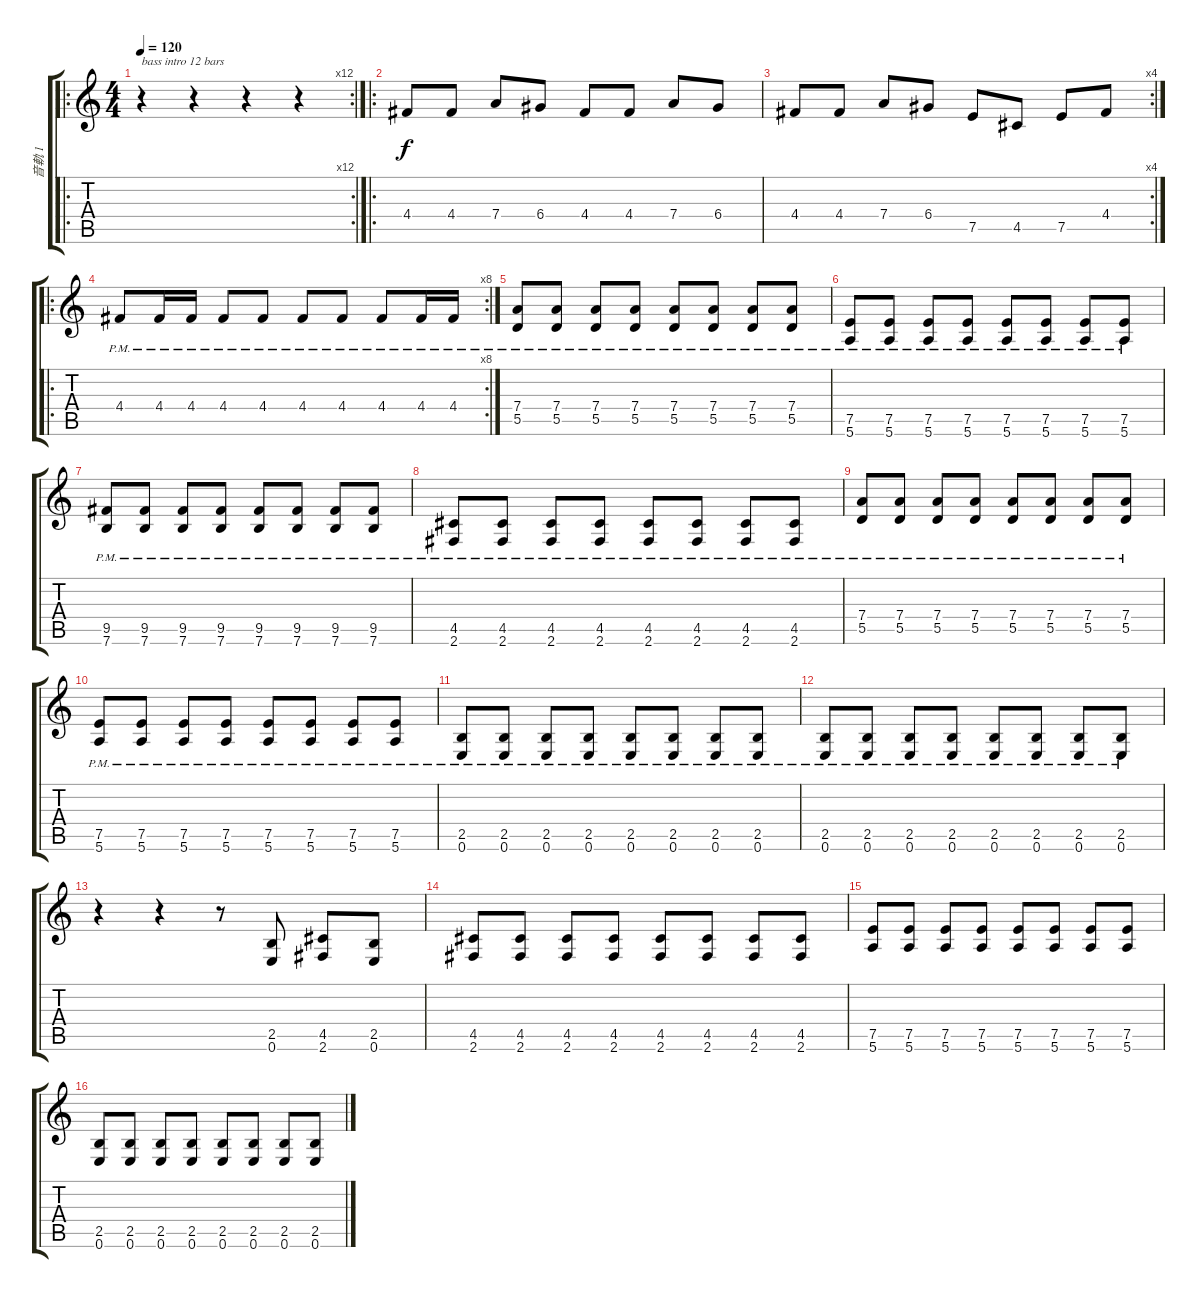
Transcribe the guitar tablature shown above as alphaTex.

\track ("音軌 1" "音軌 1") {instrument overdrivenguitar}
\staff {score tabs}
\tuning (E4 B3 G3 D3 A2 E2) {hide}
\ro
\rc 12
\ts (4 4)
\tempo 120
\clef g2
\ks c
r.4{txt "bass intro 12 bars" dy f instrument overdrivenguitar} r.4 r.4 r.4 |
\ro
4.4.8 4.4.8 7.4.8 6.4.8 4.4.8 4.4.8 7.4.8 6.4.8 |
\rc 4
4.4.8 4.4.8 7.4.8 6.4.8 7.5.8 4.5.8 7.5.8 4.4.8 |
\ro
\rc 8
4.4{pm}.8{instrument electricguitarjazz} 4.4{pm}.16 4.4{pm}.16 4.4{pm}.8 4.4{pm}.8 4.4{pm}.8 4.4{pm}.8 4.4{pm}.8 4.4{pm}.16 4.4{pm}.16 |
(7.4{pm} 5.5{pm}).8{instrument overdrivenguitar} (7.4{pm} 5.5{pm}).8 (7.4{pm} 5.5{pm}).8 (7.4{pm} 5.5{pm}).8 (7.4{pm} 5.5{pm}).8 (7.4{pm} 5.5{pm}).8 (7.4{pm} 5.5{pm}).8 (7.4{pm} 5.5{pm}).8 |
(7.5{pm} 5.6{pm}).8 (7.5{pm} 5.6{pm}).8 (7.5{pm} 5.6{pm}).8 (7.5{pm} 5.6{pm}).8 (7.5{pm} 5.6{pm}).8 (7.5{pm} 5.6{pm}).8 (7.5{pm} 5.6{pm}).8 (7.5{pm} 5.6{pm}).8 |
(9.5{pm} 7.6{pm}).8 (9.5{pm} 7.6{pm}).8 (9.5{pm} 7.6{pm}).8 (9.5{pm} 7.6{pm}).8 (9.5{pm} 7.6{pm}).8 (9.5{pm} 7.6{pm}).8 (9.5{pm} 7.6{pm}).8 (9.5{pm} 7.6{pm}).8 |
(4.5{pm} 2.6{pm}).8 (4.5{pm} 2.6{pm}).8 (4.5{pm} 2.6{pm}).8 (4.5{pm} 2.6{pm}).8 (4.5{pm} 2.6{pm}).8 (4.5{pm} 2.6{pm}).8 (4.5{pm} 2.6{pm}).8 (4.5{pm} 2.6{pm}).8 |
(7.4{pm} 5.5{pm}).8 (7.4{pm} 5.5{pm}).8 (7.4{pm} 5.5{pm}).8 (7.4{pm} 5.5{pm}).8 (7.4{pm} 5.5{pm}).8 (7.4{pm} 5.5{pm}).8 (7.4{pm} 5.5{pm}).8 (7.4{pm} 5.5{pm}).8 |
(7.5{pm} 5.6{pm}).8 (7.5{pm} 5.6{pm}).8 (7.5{pm} 5.6{pm}).8 (7.5{pm} 5.6{pm}).8 (7.5{pm} 5.6{pm}).8 (7.5{pm} 5.6{pm}).8 (7.5{pm} 5.6{pm}).8 (7.5{pm} 5.6{pm}).8 |
(2.5{pm} 0.6{pm}).8 (2.5{pm} 0.6{pm}).8 (2.5{pm} 0.6{pm}).8 (2.5{pm} 0.6{pm}).8 (2.5{pm} 0.6{pm}).8 (2.5{pm} 0.6{pm}).8 (2.5{pm} 0.6{pm}).8 (2.5{pm} 0.6{pm}).8 |
(2.5{pm} 0.6{pm}).8 (2.5{pm} 0.6{pm}).8 (2.5{pm} 0.6{pm}).8 (2.5{pm} 0.6{pm}).8 (2.5{pm} 0.6{pm}).8 (2.5{pm} 0.6{pm}).8 (2.5{pm} 0.6{pm}).8 (2.5{pm} 0.6{pm}).8 |
r.4 r.4 r.8 (2.5 0.6).8 (4.5 2.6).8 (2.5 0.6).8 |
(4.5 2.6).8 (4.5 2.6).8 (4.5 2.6).8 (4.5 2.6).8 (4.5 2.6).8 (4.5 2.6).8 (4.5 2.6).8 (4.5 2.6).8 |
(7.5 5.6).8 (7.5 5.6).8 (7.5 5.6).8 (7.5 5.6).8 (7.5 5.6).8 (7.5 5.6).8 (7.5 5.6).8 (7.5 5.6).8 |
(2.5 0.6).8 (2.5 0.6).8 (2.5 0.6).8 (2.5 0.6).8 (2.5 0.6).8 (2.5 0.6).8 (2.5 0.6).8 (2.5 0.6).8
